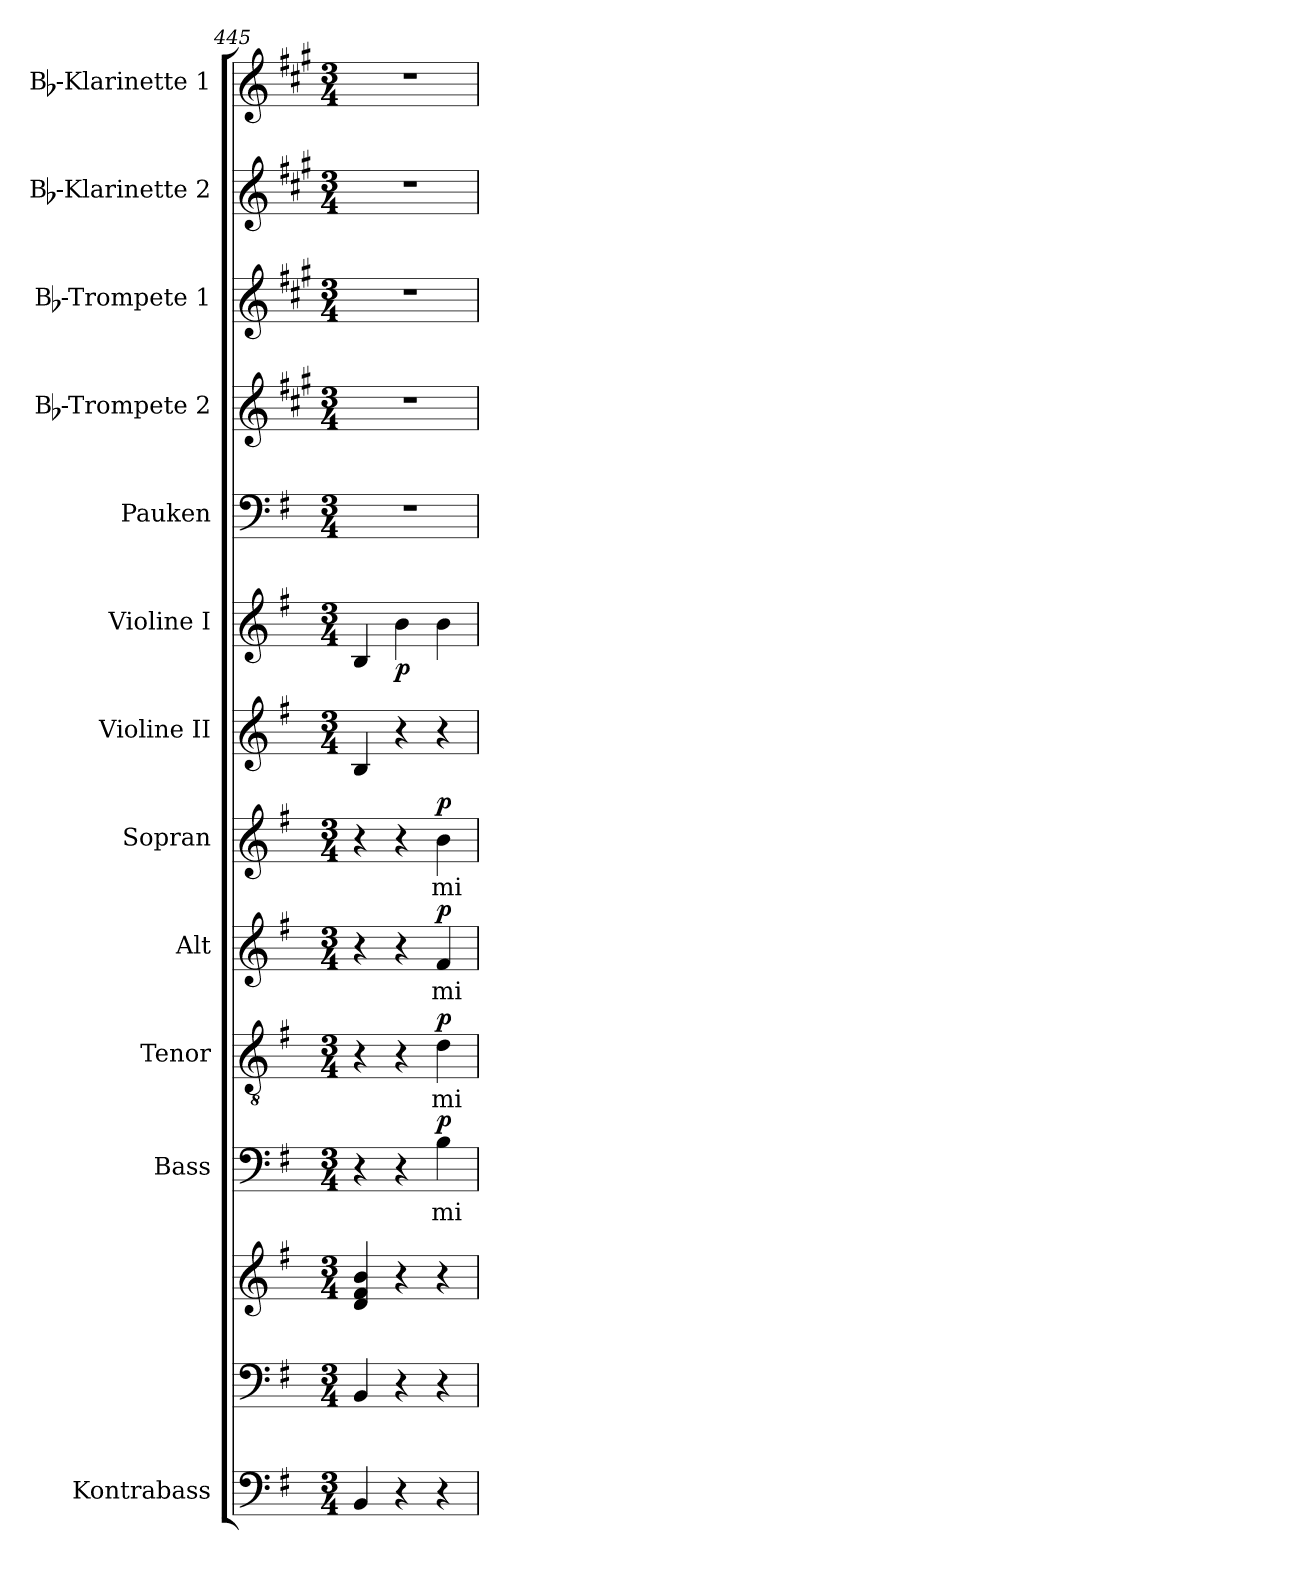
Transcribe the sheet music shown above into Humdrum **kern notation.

**kern	**kern	**kern	**kern	**text	**dynam	**kern	**text	**dynam	**kern	**text	**dynam	**kern	**text	**dynam	**kern	**kern	**dynam	**kern	**kern	**kern	**kern	**kern
*part13	*part12	*part12	*part11	*part11	*part11	*part10	*part10	*part10	*part9	*part9	*part9	*part8	*part8	*part8	*part7	*part6	*part6	*part5	*part4	*part3	*part2	*part1
*staff14	*staff13	*staff12	*staff11	*staff11	*staff11	*staff10	*staff10	*staff10	*staff9	*staff9	*staff9	*staff8	*staff8	*staff8	*staff7	*staff6	*staff6	*staff5	*staff4	*staff3	*staff2	*staff1
*I"Kontrabass	*	*	*I"Bass	*	*	*I"Tenor	*	*	*I"Alt	*	*	*I"Sopran	*	*	*I"Violine II	*I"Violine I	*	*I"Pauken	*I"Bb-Trompete 2	*I"Bb-Trompete 1	*I"Bb-Klarinette 2	*I"Bb-Klarinette 1
*I'Kb.	*	*	*I'B.	*	*	*I'T.	*	*	*I'A.	*	*	*I'S.	*	*	*I'Vl. II	*I'Vl. I	*	*I'Pk.	*I'Bb Trp. 2	*I'Bb Trp. 1	*I'Bb Kl. 2	*I'Bb Kl. 1
*clefF4	*clefF4	*clefG2	*clefF4	*	*	*clefGv2	*	*	*clefG2	*	*	*clefG2	*	*	*clefG2	*clefG2	*	*clefF4	*clefG2	*clefG2	*clefG2	*clefG2
*ITrd7c12	*	*	*	*	*	*	*	*	*	*	*	*	*	*	*	*	*	*	*ITrd1c2	*ITrd1c2	*ITrd1c2	*ITrd1c2
*k[f#]	*k[f#]	*k[f#]	*k[f#]	*	*	*k[f#]	*	*	*k[f#]	*	*	*k[f#]	*	*	*k[f#]	*k[f#]	*	*k[f#]	*k[f#]	*k[f#]	*k[f#]	*k[f#]
*G:	*G:	*G:	*G:	*	*	*G:	*	*	*G:	*	*	*G:	*	*	*G:	*G:	*	*G:	*G:	*G:	*G:	*G:
*M3/4	*M3/4	*M3/4	*M3/4	*	*	*M3/4	*	*	*M3/4	*	*	*M3/4	*	*	*M3/4	*M3/4	*	*M3/4	*M3/4	*M3/4	*M3/4	*M3/4
=445	=445	=445	=445	=445	=445	=445	=445	=445	=445	=445	=445	=445	=445	=445	=445	=445	=445	=445	=445	=445	=445	=445
4BBB/	4BB/	4d/ 4f#/ 4b/	4r	.	.	4r	.	.	4r	.	.	4r	.	.	4B/	4B/	.	2.r	2.r	2.r	2.r	2.r
!	!	!	!	!	!	!	!	!	!	!	!	!	!	!	!	!	!LO:DY:b	!	!	!	!	!
4r	4r	4r	4r	.	.	4r	.	.	4r	.	.	4r	.	.	4r	4b\	p	.	.	.	.	.
!	!	!	!	!LO:LY:b	!LO:DY:a	!	!LO:LY:b	!LO:DY:a	!	!LO:LY:b	!LO:DY:a	!	!LO:LY:b	!LO:DY:a	!	!	!	!	!	!	!	!
4r	4r	4r	4B\	mi-	p	4d\	mi-	p	4f#/	mi-	p	4b\	mi-	p	4r	4b\	.	.	.	.	.	.
=	=	=	=	=	=	=	=	=	=	=	=	=	=	=	=	=	=	=	=	=	=	=
*-	*-	*-	*-	*-	*-	*-	*-	*-	*-	*-	*-	*-	*-	*-	*-	*-	*-	*-	*-	*-	*-	*-
